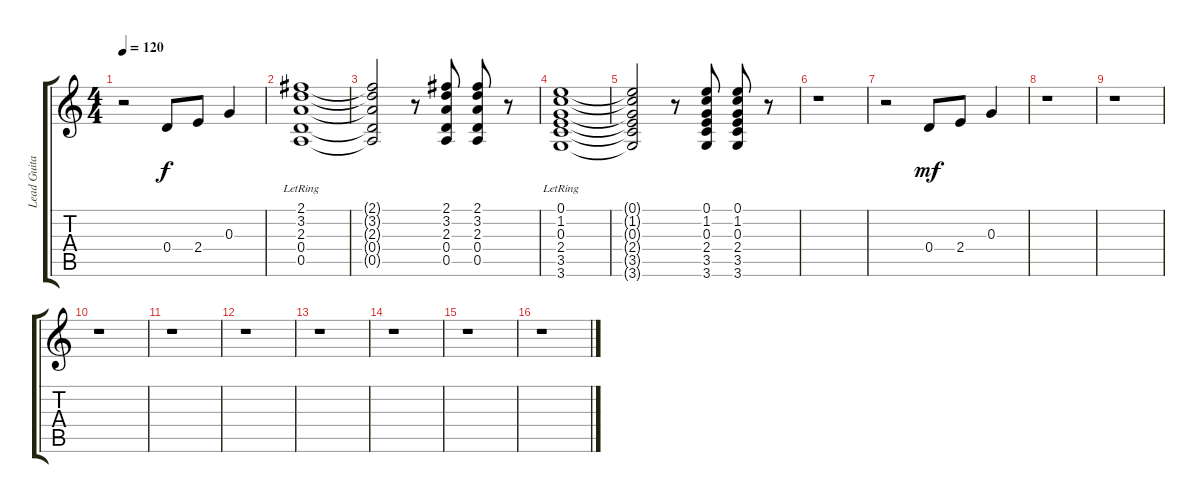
\track ("Lead Guitar" "Lead Guita") {instrument electricguitarclean}
\staff {score tabs}
\tuning (E4 B3 G3 D3 A2 E2) {hide}
\ts (4 4)
\tempo 120
\clef g2
\ks c
r.2{dy f} 0.4.8 2.4.8 0.3.4 |
(2.1{lr} 3.2{lr} 2.3{lr} 0.4 0.5).1 |
(2.1{t} 3.2{t} 2.3{t} 0.4{t} 0.5{t}).2 r.8 (2.1 3.2 2.3 0.4 0.5).8 (2.1 3.2 2.3 0.4 0.5).8 r.8 |
(0.1{lr} 1.2{lr} 0.3{lr} 2.4 3.5 3.6).1 |
(0.1{t} 1.2{t} 0.3{t} 2.4{t} 3.5{t} 3.6{t}).2 r.8 (0.1 1.2 0.3 2.4 3.5 3.6).8 (0.1 1.2 0.3 2.4 3.5 3.6).8 r.8 |
r.1 |
r.2 0.4.8{dy mf} 2.4.8 0.3.4 |
r.1 |
r.1 |
r.1 |
r.1 |
r.1 |
r.1 |
r.1 |
r.1 |
r.1
